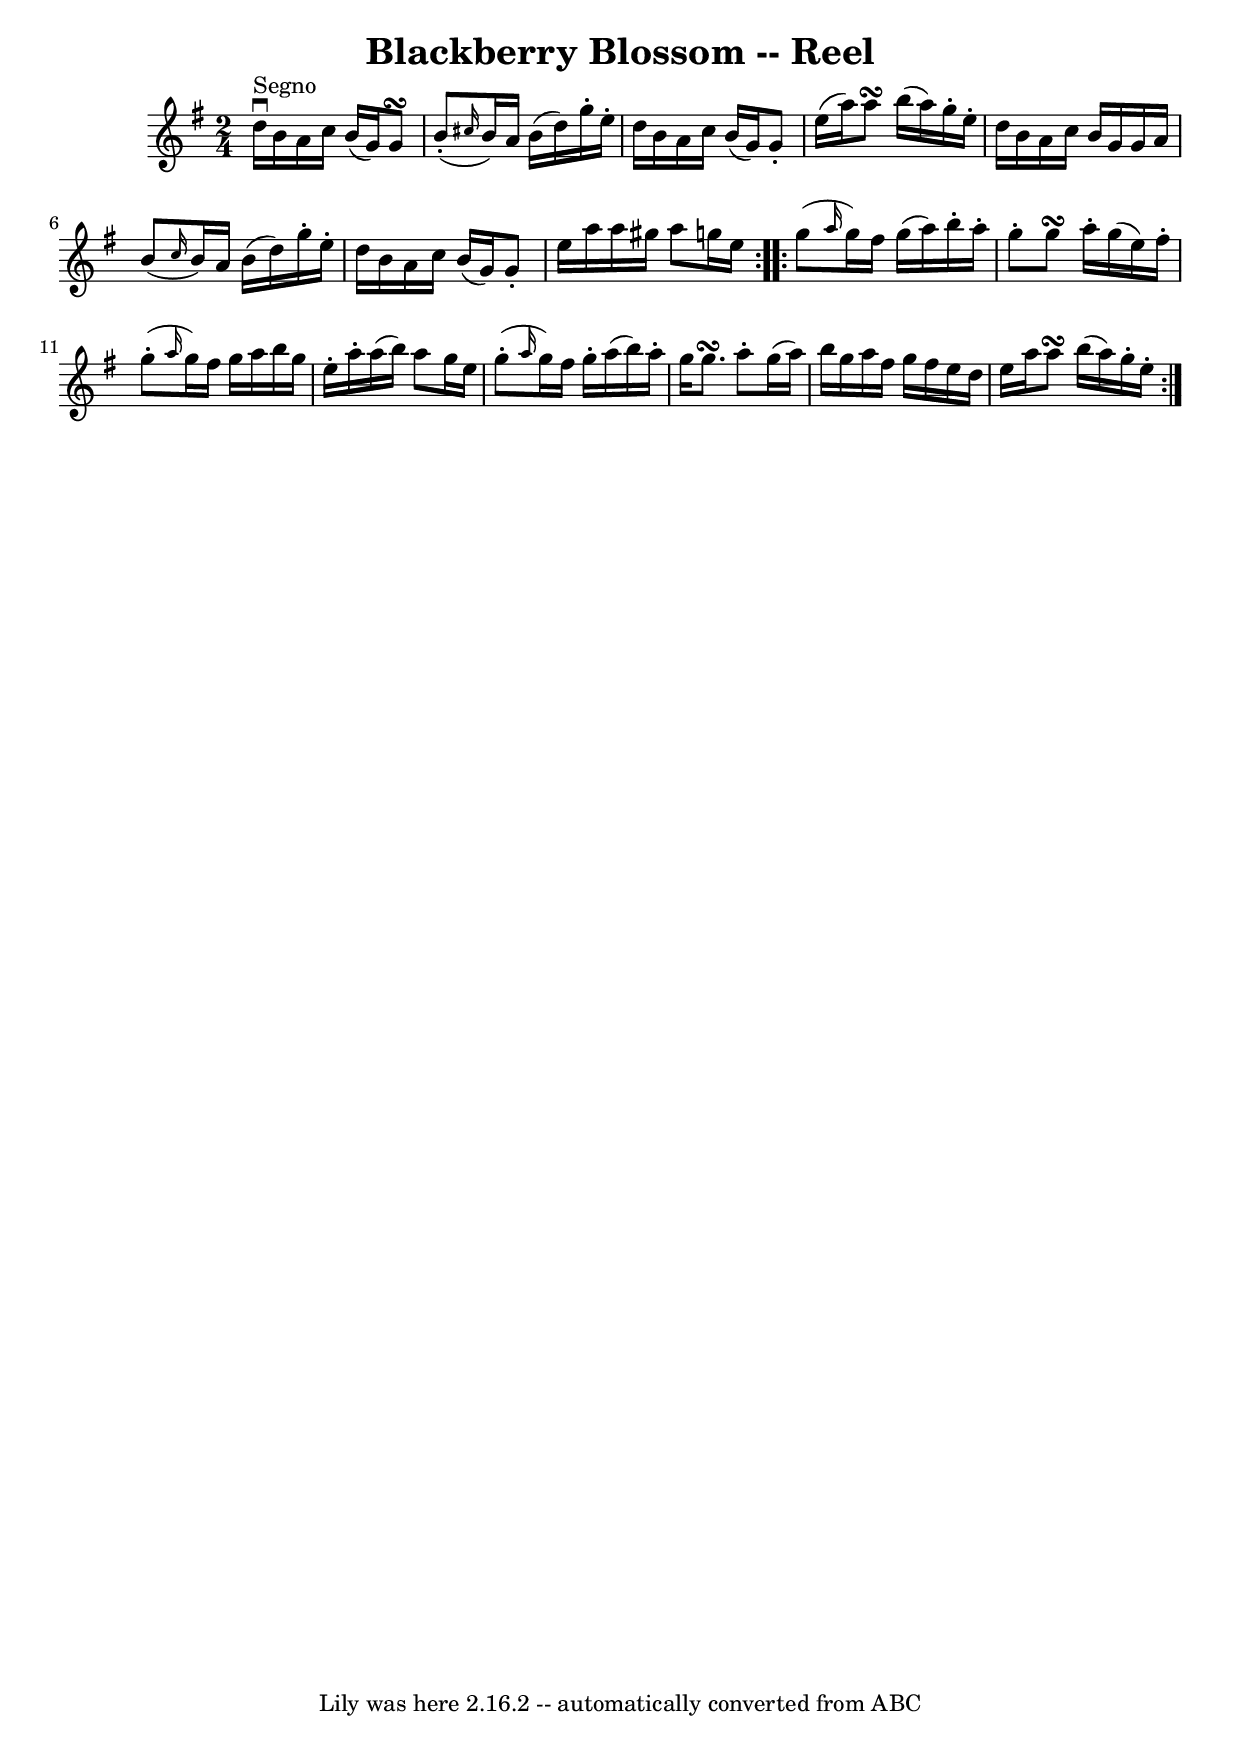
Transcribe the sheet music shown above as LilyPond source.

\version "2.16.2"
\include "Mammoth.ily"
\header {
  %% book = "Ryan's Mammoth Collection"
  crossRefNumber = "1"
  footnotes = ""
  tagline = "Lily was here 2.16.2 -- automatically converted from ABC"
  title = "Blackberry Blossom -- Reel"

}
voicedefault =  {



  \repeat volta 2 {

    \time 2/4 
    \key g \major
    d''16^"Segno"^\downbow b'16 a'16 c''16    
    b'16 (g'16) g'8\turn  |
    b'8 (-. \grace { cis''16  
		   }   
    b'16) a'16 b'16 (d''16) g''16-. e''16-. |
    d''16    
    b'16 a'16 c''16 b'16 (g'16) g'8-. |
    e''16 (a''16-) a''8\turn b''16 (a''16) g''16-. e''16-. |
    d''16  
    b'16 a'16 c''16 b'16 g'16 g'16 a'16  |
    b'8 (
    \grace { c''16  
	   } b'16) a'16 b'16 (d''16) g''16-. e''16-. |
    d''16 b'16 a'16 c''16 b'16 (g'16) g'8-. 
    |
    e''16 a''16 a''16 gis''16 a''8 g''!16 e''16  
  }     

  \repeat volta 2 {
    g''8 (\grace { a''16  
		 } g''16) fis''16 g''16 
    (a''16) b''16-. a''16-. |
    g''8-. g''8\turn a''16-.  
    g''16 (e''16) fis''16-. |
    g''8 (-. \grace { a''16  
		    }   
    g''16) fis''16 g''16 a''16 b''16 g''16  |
    e''16-.   
    a''16-. a''16 (b''16) a''8 g''16 e''16  |
    g''8 
    (-. \grace { a''16  
	       } g''16) fis''16 g''16-. a''16 (b''16-) a''16-. |
    g''16 g''8.\turn a''8-. g''16 (a''16) 
    |
    b''16 g''16 a''16 fis''16 g''16 fis''16 e''16    
    d''16  |
    e''16 a''16 a''8\turn b''16 (a''16) g''16-. 
    e''16-.   
  }   

}

\score{
  <<

    \context Staff="default"
    {
      \voicedefault 
      
    }

  >>
  \layout {
    
  }
  \midi {
  }

}
